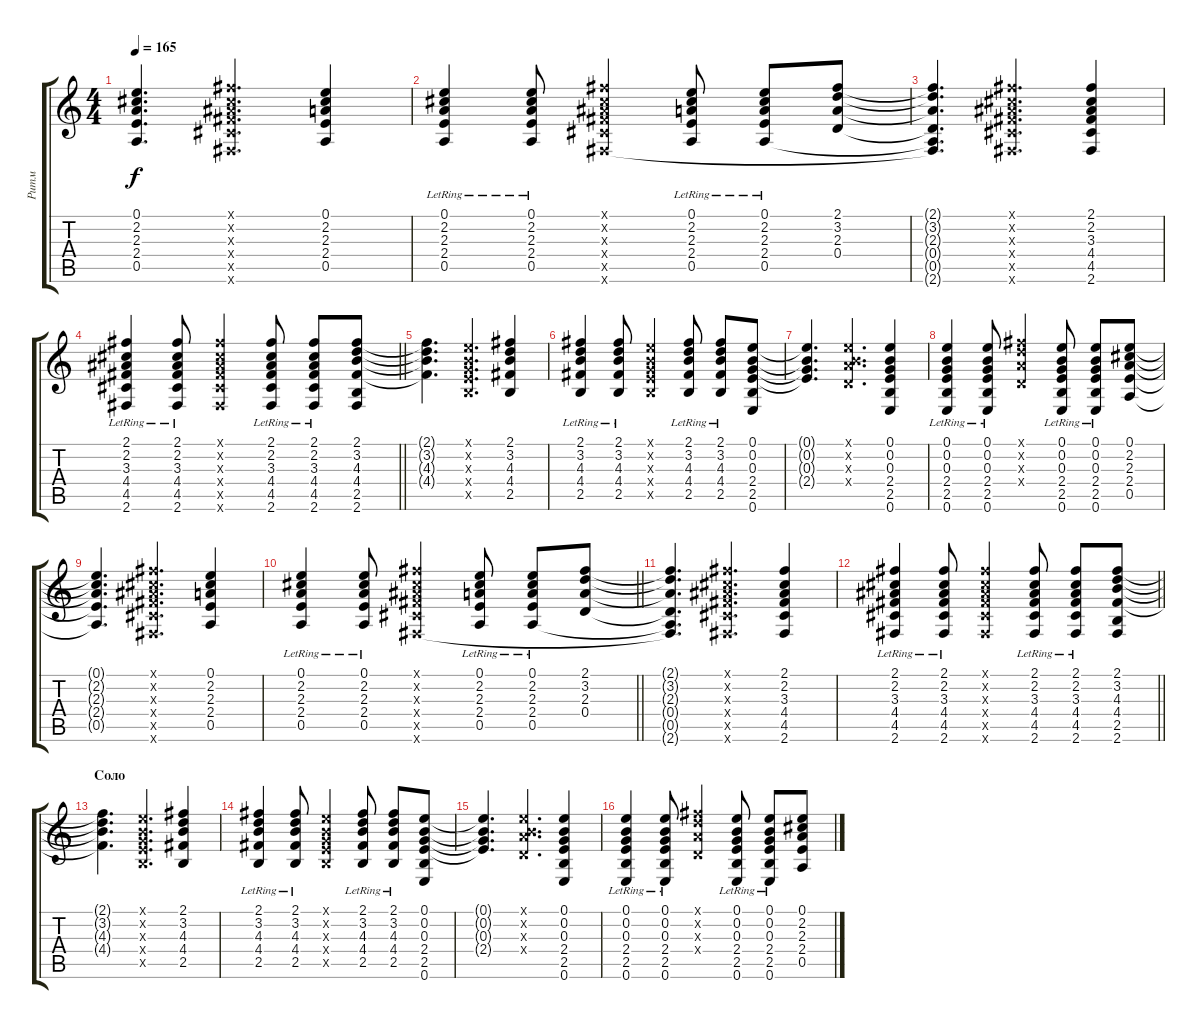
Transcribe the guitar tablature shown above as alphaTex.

\track ("Ритм" "Ритм") {instrument acousticguitarsteel}
\staff {score tabs}
\tuning (E4 B3 G3 D3 A2 E2) {hide}
\ts (4 4)
\tempo 165
\clef g2
\ks c
(0.1{t} 2.2{t} 2.3{t} 2.4{t} 0.5{t}).4{d dy f} (2.1{x} 2.2{x} 3.3{x} 4.4{x} 4.5{x} 2.6{x}).4{d} (0.1 2.2 2.3 2.4 0.5).4 |
(0.1{lr} 2.2{lr} 2.3{lr} 2.4 0.5).4 (0.1{lr} 2.2{lr} 2.3{lr} 2.4 0.5).8 (2.1{x} 2.2{x} 3.3{x} 4.4{x} 4.5{x} 2.6{x}).4 (0.1{lr} 2.2{lr} 2.3 2.4 0.5).8 (0.1{lr} 2.2{lr} 2.3{lr} 2.4 0.5).8 (2.1 3.2 2.3 0.4).8 |
(2.1{t} 3.2{t} 2.3{t} 0.4{t} 0.5{t} 2.6{t}).4{d} (2.1{x} 2.2{x} 3.3{x} 4.4{x} 4.5{x} 2.6{x}).4{d} (2.1 2.2 3.3 4.4 4.5 2.6).4 |
\barLineRight lightlight
(2.1{lr} 2.2{lr} 3.3{lr} 4.4 4.5 2.6).4 (2.1{lr} 2.2{lr} 3.3{lr} 4.4 4.5 2.6).8 (2.1{x} 2.2{x} 3.3{x} 4.4{x} 4.5{x} 2.6{x}).4 (2.1{lr} 2.2{lr} 3.3 4.4 4.5 2.6).8 (2.1{lr} 2.2{lr} 3.3{lr} 4.4 4.5 2.6).8 (2.1 3.2 4.3 4.4 2.5 2.6).8 |
(2.1{t} 3.2{t} 4.3{t} 4.4{t}).4{d} (0.1{x} 0.2{x} 0.3{x} 2.4{x} 2.5{x}).4{d} (2.1 3.2 4.3 4.4 2.5).4 |
(2.1{lr} 3.2{lr} 4.3{lr} 4.4 2.5).4 (2.1{lr} 3.2{lr} 4.3{lr} 4.4 2.5).8 (0.1{x} 0.2{x} 0.3{x} 2.4{x} 2.5{x}).4 (2.1{lr} 3.2{lr} 4.3{lr} 4.4 2.5).8 (2.1{lr} 3.2{lr} 4.3{lr} 4.4 2.5).8 (0.1 0.2 0.3 2.4 2.5 0.6).8 |
(0.1{t} 0.2{t} 0.3{t} 2.4{t}).4{d} (0.1{x} 0.2{x} 2.3{x} 0.4{x}).4{d} (0.1 0.2 0.3 2.4 2.5 0.6).4 |
(0.1{lr} 0.2{lr} 0.3{lr} 2.4 2.5 0.6).4 (0.1{lr} 0.2 0.3{lr} 2.4 2.5 0.6).8 (2.1{x} 3.2{x} 2.3{x} 0.4{x}).4 (0.1{lr} 0.2{lr} 0.3{lr} 2.4 2.5 0.6).8 (0.1{lr} 0.2{lr} 0.3{lr} 2.4 2.5 0.6).8 (0.1 2.2 2.3 2.4 0.5).8 |
(0.1{t} 2.2{t} 2.3{t} 2.4{t} 0.5{t}).4{d} (2.1{x} 2.2{x} 3.3{x} 4.4{x} 4.5{x} 2.6{x}).4{d} (0.1 2.2 2.3 2.4 0.5).4 |
\barLineRight lightlight
(0.1{lr} 2.2{lr} 2.3{lr} 2.4 0.5).4 (0.1{lr} 2.2{lr} 2.3{lr} 2.4 0.5).8 (2.1{x} 2.2{x} 3.3{x} 4.4{x} 4.5{x} 2.6{x}).4 (0.1{lr} 2.2{lr} 2.3 2.4 0.5).8 (0.1{lr} 2.2{lr} 2.3{lr} 2.4 0.5).8 (2.1 3.2 2.3 0.4).8 |
(2.1{t} 3.2{t} 2.3{t} 0.4{t} 0.5{t} 2.6{t}).4{d} (2.1{x} 2.2{x} 3.3{x} 4.4{x} 4.5{x} 2.6{x}).4{d} (2.1 2.2 3.3 4.4 4.5 2.6).4 |
\barLineRight lightlight
(2.1{lr} 2.2{lr} 3.3{lr} 4.4 4.5 2.6).4 (2.1{lr} 2.2{lr} 3.3{lr} 4.4 4.5 2.6).8 (2.1{x} 2.2{x} 3.3{x} 4.4{x} 4.5{x} 2.6{x}).4 (2.1{lr} 2.2{lr} 3.3 4.4 4.5 2.6).8 (2.1{lr} 2.2{lr} 3.3{lr} 4.4 4.5 2.6).8 (2.1 3.2 4.3 4.4 2.5 2.6).8 |
\section ("" "Соло")
(2.1{t} 3.2{t} 4.3{t} 4.4{t}).4{d} (0.1{x} 0.2{x} 0.3{x} 2.4{x} 2.5{x}).4{d} (2.1 3.2 4.3 4.4 2.5).4 |
(2.1{lr} 3.2{lr} 4.3{lr} 4.4 2.5).4 (2.1{lr} 3.2{lr} 4.3{lr} 4.4 2.5).8 (0.1{x} 0.2{x} 0.3{x} 2.4{x} 2.5{x}).4 (2.1{lr} 3.2{lr} 4.3{lr} 4.4 2.5).8 (2.1{lr} 3.2{lr} 4.3{lr} 4.4 2.5).8 (0.1 0.2 0.3 2.4 2.5 0.6).8 |
(0.1{t} 0.2{t} 0.3{t} 2.4{t}).4{d} (0.1{x} 0.2{x} 2.3{x} 0.4{x}).4{d} (0.1 0.2 0.3 2.4 2.5 0.6).4 |
(0.1{lr} 0.2{lr} 0.3{lr} 2.4 2.5 0.6).4 (0.1{lr} 0.2 0.3{lr} 2.4 2.5 0.6).8 (2.1{x} 3.2{x} 2.3{x} 0.4{x}).4 (0.1{lr} 0.2{lr} 0.3{lr} 2.4 2.5 0.6).8 (0.1{lr} 0.2{lr} 0.3{lr} 2.4 2.5 0.6).8 (0.1 2.2 2.3 2.4 0.5).8
